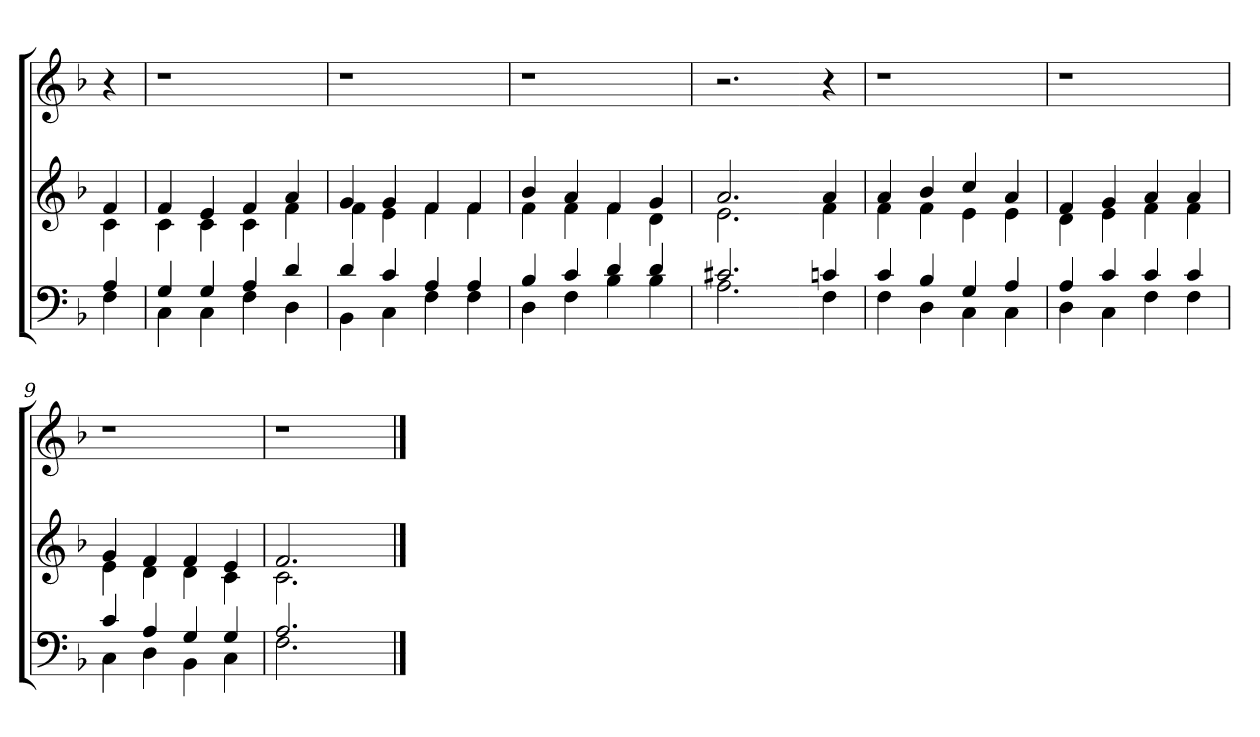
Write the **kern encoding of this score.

**kern	**kern	**kern
*part3	*part2	*part1
*staff3	*staff2	*staff1
*clefF4	*clefG2	*clefG2
*k[b-]	*k[b-]	*k[b-]
*F:	*F:	*F:
=1	=1	=1
*^	*^	*
4A/	4F\	4f/	4c\	4r
=2	=2	=2	=2	=2
4G/	4C\	4f/	4c\	1r
4G/	4C\	4e/	4c\	.
4A/	4F\	4f/	4c\	.
4d/	4D\	4a/	4f\	.
=3	=3	=3	=3	=3
4d/	4BB-\	4g/	4f\	1r
4c/	4C\	4g/	4e\	.
4A/	4F\	4f/	4f\	.
4A/	4F\	4f/	4f\	.
=4	=4	=4	=4	=4
4B-/	4D\	4b-/	4f\	1r
4c/	4F\	4a/	4f\	.
4d/	4B-\	4f/	4f\	.
4d/	4B-\	4g/	4d\	.
=5	=5	=5	=5	=5
2.c#X/	2.A\	2.a/	2.e\	2.r
!!LO:LB:g=z
=6-	=6-	=6-	=6-	=6-
4c/	4F\	4a/	4f\	4r
=7	=7	=7	=7	=7
4c/	4F\	4a/	4f\	1r
4B-/	4D\	4b-/	4f\	.
4G/	4C\	4cc/	4e\	.
4A/	4C\	4a/	4e\	.
=8	=8	=8	=8	=8
4A/	4D\	4f/	4d\	1r
4c/	4C\	4g/	4e\	.
4c/	4F\	4a/	4f\	.
4c/	4F\	4a/	4f\	.
=9	=9	=9	=9	=9
4c/	4C\	4g/	4e\	1r
4A/	4D\	4f/	4d\	.
4G/	4BB-\	4f/	4d\	.
4G/	4C\	4e/	4c\	.
=10	=10	=10	=10	=10
2.A/	2.F\	2.f/	2.c\	1r
4ryy	4ryy	4ryy	4ryy	.
*v	*v	*	*	*
*	*v	*v	*
==	==	==
*-	*-	*-
